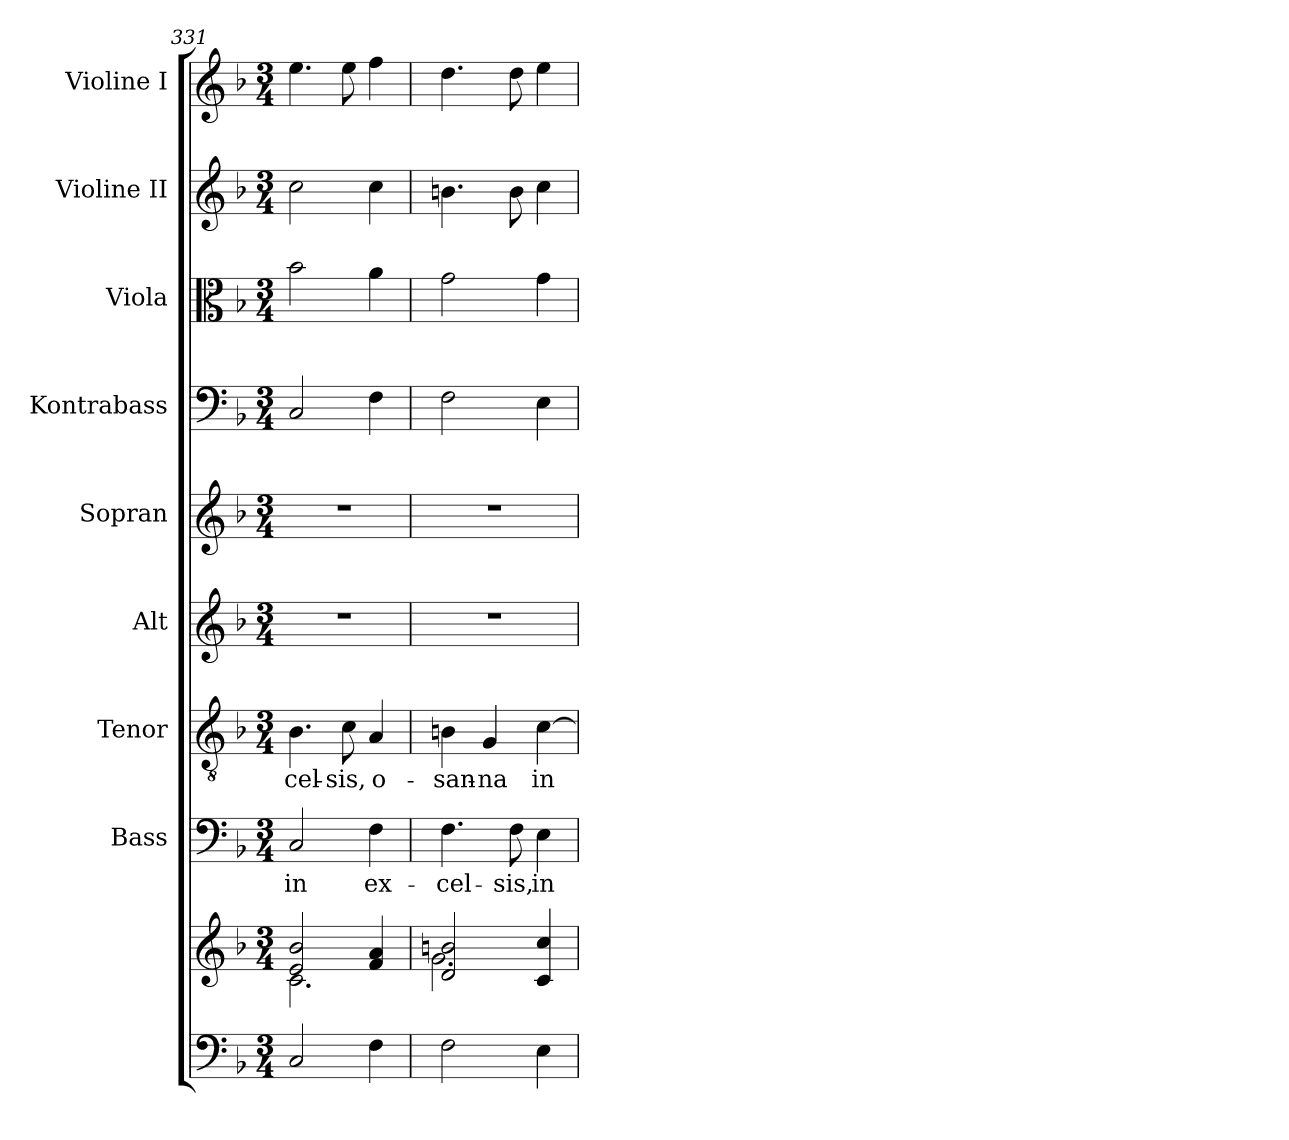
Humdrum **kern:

**kern	**kern	**kern	**text	**kern	**text	**kern	**kern	**kern	**kern	**kern	**kern
*part9	*part9	*part8	*part8	*part7	*part7	*part6	*part5	*part4	*part3	*part2	*part1
*staff10	*staff9	*staff8	*staff8	*staff7	*staff7	*staff6	*staff5	*staff4	*staff3	*staff2	*staff1
*	*	*I"Bass	*	*I"Tenor	*	*I"Alt	*I"Sopran	*I"Kontrabass	*I"Viola	*I"Violine II	*I"Violine I
*	*	*I'B.	*	*I'T.	*	*I'A.	*I'S.	*I'Kb.	*I'Vla.	*I'Vl. II	*I'Vl. I
*clefF4	*clefG2	*clefF4	*	*clefGv2	*	*clefG2	*clefG2	*clefF4	*clefC3	*clefG2	*clefG2
*	*	*	*	*	*	*	*	*ITrd7c12	*	*	*
*k[b-]	*k[b-]	*k[b-]	*	*k[b-]	*	*k[b-]	*k[b-]	*k[b-]	*k[b-]	*k[b-]	*k[b-]
*F:	*F:	*F:	*	*F:	*	*F:	*F:	*F:	*F:	*F:	*F:
*M3/4	*M3/4	*M3/4	*	*M3/4	*	*M3/4	*M3/4	*M3/4	*M3/4	*M3/4	*M3/4
=331	=331	=331	=331	=331	=331	=331	=331	=331	=331	=331	=331
*	*^	*	*	*	*	*	*	*	*	*	*
!	!	!	!	!LO:LY:b	!	!LO:LY:b	!	!	!	!	!	!
2C/	2e/ 2b-/	2.c\	2C/	in	4.B-\	-cel-	2.r	2.r	2CC/	2b-\	2cc\	4.ee\
!	!	!	!	!	!	!LO:LY:b	!	!	!	!	!	!
.	.	.	.	.	8c\	-sis,	.	.	.	.	.	8ee\
!	!	!	!	!LO:LY:b	!	!LO:LY:b	!	!	!	!	!	!
4F\	4f/ 4a/	.	4F\	ex-	4A/	o-	.	.	4FF\	4a\	4cc\	4ff\
=332	=332	=332	=332	=332	=332	=332	=332	=332	=332	=332	=332	=332
!	!	!	!	!LO:LY:b	!	!LO:LY:b	!	!	!	!	!	!
2F\	2d/ 2bn/	2.g\	4.F\	-cel-	4Bn\	-san-	2.r	2.r	2FF\	2g\	4.bn\	4.dd\
!	!	!	!	!	!	!LO:LY:b	!	!	!	!	!	!
.	.	.	.	.	4G/	-na	.	.	.	.	.	.
!	!	!	!	!LO:LY:b	!	!	!	!	!	!	!	!
.	.	.	8F\	-sis,	.	.	.	.	.	.	8b\	8dd\
!	!	!	!	!LO:LY:b	!	!LO:LY:b	!	!	!	!	!	!
4E\	4c/ 4cc/	.	4E\	in	[4c\	in	.	.	4EE\	4g\	4cc\	4ee\
*	*v	*v	*	*	*	*	*	*	*	*	*	*
=	=	=	=	=	=	=	=	=	=	=	=
*-	*-	*-	*-	*-	*-	*-	*-	*-	*-	*-	*-
